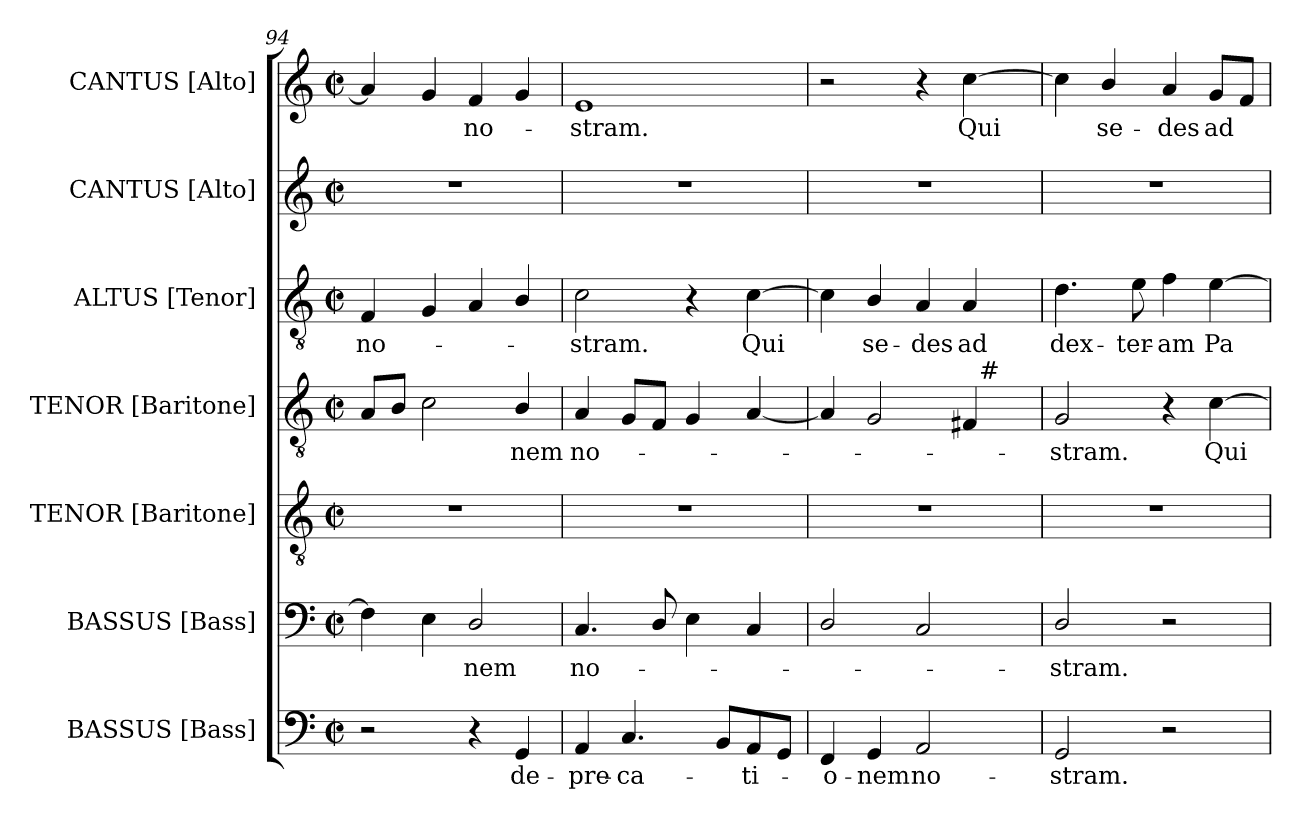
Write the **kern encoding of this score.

**kern	**text	**kern	**text	**kern	**kern	**text	**kern	**text	**kern	**kern	**text
*part7	*part7	*part6	*part6	*part5	*part4	*part4	*part3	*part3	*part2	*part1	*part1
*staff7	*staff7	*staff6	*staff6	*staff5	*staff4	*staff4	*staff3	*staff3	*staff2	*staff1	*staff1
*I"BASSUS [Bass]	*	*I"BASSUS [Bass]	*	*I"TENOR [Baritone]	*I"TENOR [Baritone]	*	*I"ALTUS [Tenor]	*	*I"CANTUS [Alto]	*I"CANTUS [Alto]	*
*I'B.	*	*I'B.	*	*I'Bar.	*I'Bar.	*	*I'T.	*	*I'A.	*I'A.	*
*clefF4	*	*clefF4	*	*clefGv2	*clefGv2	*	*clefGv2	*	*clefG2	*clefG2	*
*	*	*	*	*ITrd7c12	*ITrd7c12	*	*ITrd7c12	*	*	*	*
*k[]	*	*k[]	*	*k[]	*k[]	*	*k[]	*	*k[]	*k[]	*
*C:	*	*C:	*	*C:	*C:	*	*C:	*	*C:	*C:	*
*M2/2	*	*M2/2	*	*M2/2	*M2/2	*	*M2/2	*	*M2/2	*M2/2	*
*met(c|)	*	*met(c|)	*	*met(c|)	*met(c|)	*	*met(c|)	*	*met(c|)	*met(c|)	*
=94	=94	=94	=94	=94	=94	=94	=94	=94	=94	=94	=94
!	!	!	!	!	!	!	!	!LO:LY:b:color=#000000	!	!	!
2r	.	4Fi\]	.	1r	8AAi/L	.	4FFi/	no-	1r	4ai/]	.
.	.	.	.	.	8BBi/J	.	.	.	.	.	.
.	.	4Ei\	.	.	2Ci\	.	4GGi/	.	.	4gi/	.
!	!	!	!LO:LY:b:color=#000000	!	!	!	!	!	!	!	!
!	!	!	!	!	!	!	!	!	!	!	!LO:LY:b:color=#000000
4r	.	2Di/	-nem	.	.	.	4AAi/	.	.	4fi/	no-
!	!LO:LY:b:color=#000000	!	!	!	!	!	!	!	!	!	!
!	!	!	!	!	!	!LO:LY:b:color=#000000	!	!	!	!	!
4GGi/	de-	.	.	.	4BBi/	-nem	4BBi/	.	.	4gi/	.
=95	=95	=95	=95	=95	=95	=95	=95	=95	=95	=95	=95
!	!LO:LY:b:color=#000000	!	!	!	!	!	!	!	!	!	!
!	!	!	!LO:LY:b:color=#000000	!	!	!	!	!	!	!	!
!	!	!	!	!	!	!LO:LY:b:color=#000000	!	!	!	!	!
!	!	!	!	!	!	!	!	!LO:LY:b:color=#000000	!	!	!
!	!	!	!	!	!	!	!	!	!	!	!LO:LY:b:color=#000000
4AAi/	-pre-	4.Ci/	no-	1r	4AAi/	no-	2Ci\	-stram.	1r	1ei	-stram.
!	!LO:LY:b:color=#000000	!	!	!	!	!	!	!	!	!	!
4.Ci/	-ca-	.	.	.	8GGi/L	.	.	.	.	.	.
.	.	8Di/	.	.	8FFi/J	.	.	.	.	.	.
.	.	4Ei\	.	.	4GGi/	.	4r	.	.	.	.
8BBi/L	.	.	.	.	.	.	.	.	.	.	.
!	!LO:LY:b:color=#000000	!	!	!	!	!	!	!	!	!	!
!	!	!	!	!	!	!	!	!LO:LY:b:color=#000000	!	!	!
8AAi/	-ti-	4Ci/	.	.	[<4AAi/	.	[>4Ci\	Qui	.	.	.
8GGi/J	.	.	.	.	.	.	.	.	.	.	.
!!LO:LB:g=z
=96	=96	=96	=96	=96	=96	=96	=96	=96	=96	=96	=96
!	!LO:LY:b:color=#000000	!	!	!	!	!	!	!	!	!	!
*	*	*	*	*	*^	*	*	*	*	*	*
4FFi/	-o-	2Di/	.	1r	4AAi/]	2ryy	.	4Ci\]	.	1r	2r	.
!	!LO:LY:b:color=#000000	!	!	!	!	!	!	!	!	!	!	!
!	!	!	!	!	!	!	!	!	!LO:LY:b:color=#000000	!	!	!
4GGi/	-nem	.	.	.	2GGi/	.	.	4BBi/	se-	.	.	.
!	!LO:LY:b:color=#000000	!	!	!	!	!	!	!	!	!	!	!
!	!	!	!	!	!	!	!	!	!LO:LY:b:color=#000000	!	!	!
2AAi/	no-	2Ci/	.	.	.	4ryy	.	4AAi/	-des	.	4r	.
!	!	!	!	!	!	!	!	!	!LO:LY:b:color=#000000	!	!	!
!	!	!	!	!	!	!	!	!	!	!	!	!LO:LY:b:color=#000000
.	.	.	.	.	4FF#i/	32ryy	.	4AAi/	ad	.	[>4cci\	Qui
.	.	.	.	.	.	256ryy	.	.	.	.	.	.
!	!	!	!	!	!	!LO:TX:t=#	!	!	!	!	!	!
.	.	.	.	.	.	8ryy	.	.	.	.	.	.
.	.	.	.	.	.	16ryy	.	.	.	.	.	.
.	.	.	.	.	.	64..ryy	.	.	.	.	.	.
*	*	*	*	*	*v	*v	*	*	*	*	*	*
=97	=97	=97	=97	=97	=97	=97	=97	=97	=97	=97	=97
*	*	*	*	*	*^	*	*	*	*	*	*
!	!LO:LY:b:color=#000000	!	!	!	!	!	!	!	!	!	!	!
*	*	*	*	*	*v	*v	*	*	*	*	*	*
*	*	*	*	*	*^	*	*	*	*	*	*
!	!	!	!LO:LY:b:color=#000000	!	!	!	!	!	!	!	!	!
*	*	*	*	*	*v	*v	*	*	*	*	*	*
*	*	*	*	*	*^	*	*	*	*	*	*
!	!	!	!	!	!	!	!LO:LY:b:color=#000000	!	!	!	!	!
*	*	*	*	*	*v	*v	*	*	*	*	*	*
*	*	*	*	*	*^	*	*	*	*	*	*
!	!	!	!	!	!	!	!	!	!LO:LY:b:color=#000000	!	!	!
*	*	*	*	*	*v	*v	*	*	*	*	*	*
2GGi/	-stram.	2Di/	-stram.	1r	2GGi/	-stram.	4.Di\	dex-	1r	4cci\]	.
!	!	!	!	!	!	!	!	!	!	!	!LO:LY:b:color=#000000
.	.	.	.	.	.	.	.	.	.	4bi/	se-
!	!	!	!	!	!	!	!	!LO:LY:b:color=#000000	!	!	!
.	.	.	.	.	.	.	8Ei\	-ter-	.	.	.
!	!	!	!	!	!	!	!	!LO:LY:b:color=#000000	!	!	!
!	!	!	!	!	!	!	!	!	!	!	!LO:LY:b:color=#000000
2r	.	2r	.	.	4r	.	4Fi\	-am	.	4ai/	-des
!	!	!	!	!	!	!LO:LY:b:color=#000000	!	!	!	!	!
!	!	!	!	!	!	!	!	!LO:LY:b:color=#000000	!	!	!
!	!	!	!	!	!	!	!	!	!	!	!LO:LY:b:color=#000000
.	.	.	.	.	[>4Ci\	Qui	[>4Ei\	Pa-	.	8gi/L	ad
.	.	.	.	.	.	.	.	.	.	8fi/J	.
=	=	=	=	=	=	=	=	=	=	=	=
*-	*-	*-	*-	*-	*-	*-	*-	*-	*-	*-	*-
